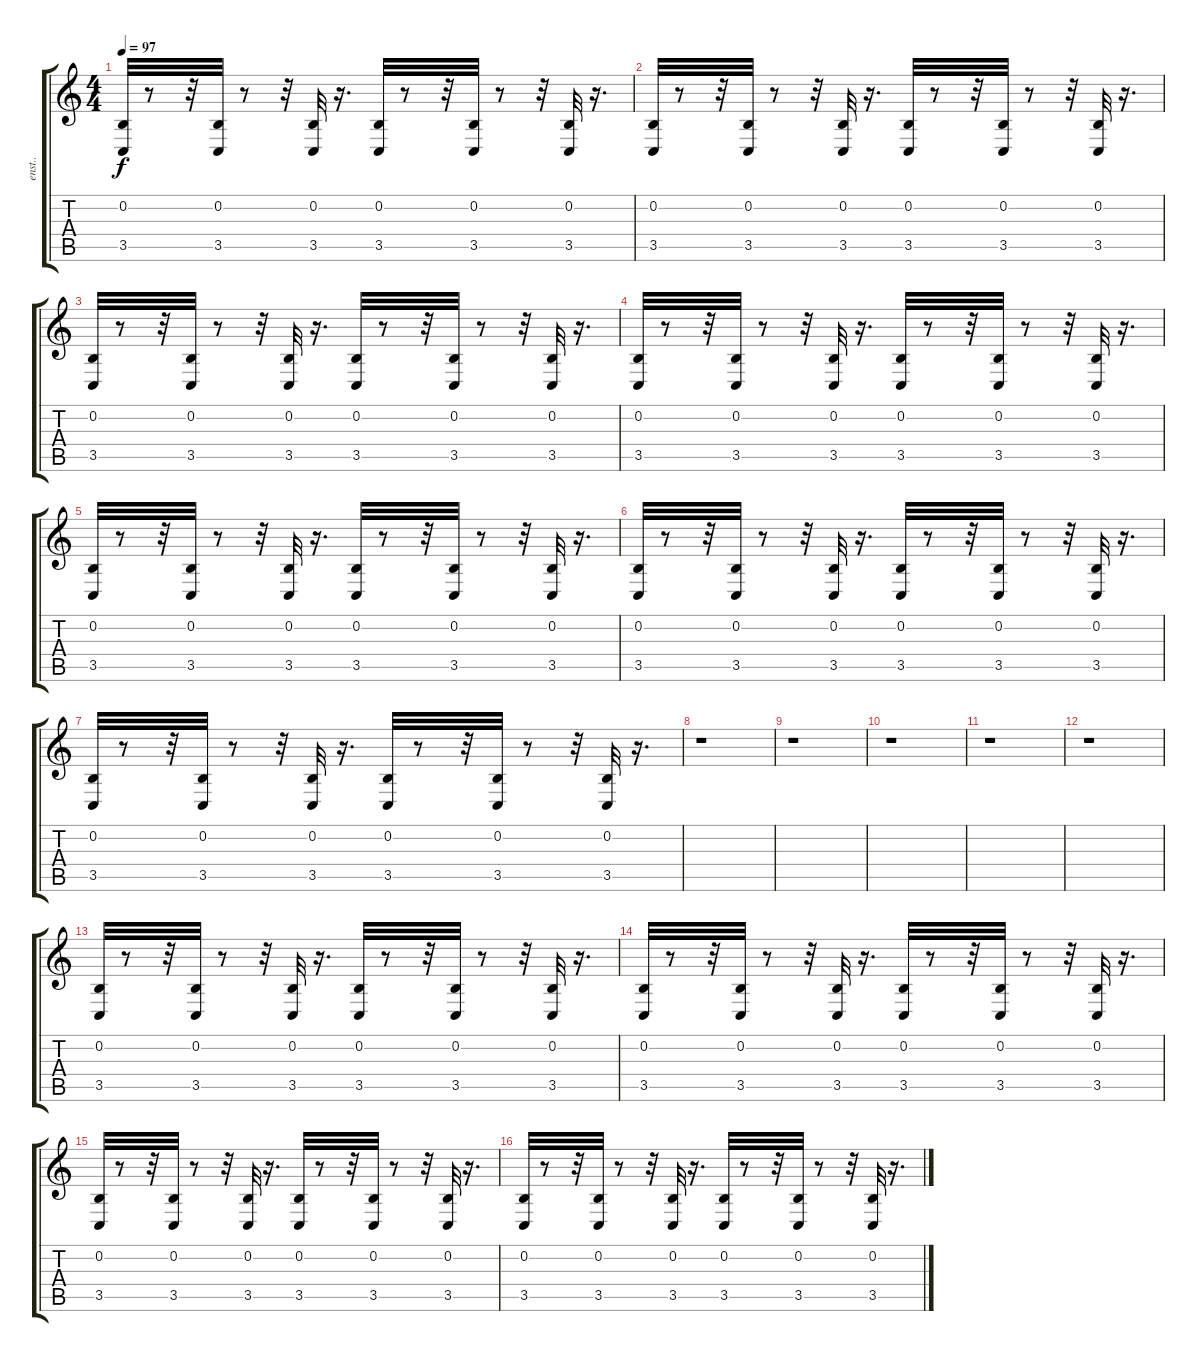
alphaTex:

\track ("enst.." "enst..") {instrument guitarfretnoise}
\staff {score tabs}
\tuning (E4 B3 G3 D3 A2 E2) {hide}
\ts (4 4)
\tempo 97
\clef g2
\ks c
(0.2 3.5).32{dy f} r.8 r.32 (0.2 3.5).32 r.8 r.32 (0.2 3.5).32 r.16{d} (0.2 3.5).32 r.8 r.32 (0.2 3.5).32 r.8 r.32 (0.2 3.5).32 r.16{d} |
(0.2 3.5).32 r.8 r.32 (0.2 3.5).32 r.8 r.32 (0.2 3.5).32 r.16{d} (0.2 3.5).32 r.8 r.32 (0.2 3.5).32 r.8 r.32 (0.2 3.5).32 r.16{d} |
(0.2 3.5).32 r.8 r.32 (0.2 3.5).32 r.8 r.32 (0.2 3.5).32 r.16{d} (0.2 3.5).32 r.8 r.32 (0.2 3.5).32 r.8 r.32 (0.2 3.5).32 r.16{d} |
(0.2 3.5).32 r.8 r.32 (0.2 3.5).32 r.8 r.32 (0.2 3.5).32 r.16{d} (0.2 3.5).32 r.8 r.32 (0.2 3.5).32 r.8 r.32 (0.2 3.5).32 r.16{d} |
(0.2 3.5).32 r.8 r.32 (0.2 3.5).32 r.8 r.32 (0.2 3.5).32 r.16{d} (0.2 3.5).32 r.8 r.32 (0.2 3.5).32 r.8 r.32 (0.2 3.5).32 r.16{d} |
(0.2 3.5).32 r.8 r.32 (0.2 3.5).32 r.8 r.32 (0.2 3.5).32 r.16{d} (0.2 3.5).32 r.8 r.32 (0.2 3.5).32 r.8 r.32 (0.2 3.5).32 r.16{d} |
(0.2 3.5).32 r.8 r.32 (0.2 3.5).32 r.8 r.32 (0.2 3.5).32 r.16{d} (0.2 3.5).32 r.8 r.32 (0.2 3.5).32 r.8 r.32 (0.2 3.5).32 r.16{d} |
r.1 |
r.1 |
r.1 |
r.1 |
r.1 |
(0.2 3.5).32 r.8 r.32 (0.2 3.5).32 r.8 r.32 (0.2 3.5).32 r.16{d} (0.2 3.5).32 r.8 r.32 (0.2 3.5).32 r.8 r.32 (0.2 3.5).32 r.16{d} |
(0.2 3.5).32 r.8 r.32 (0.2 3.5).32 r.8 r.32 (0.2 3.5).32 r.16{d} (0.2 3.5).32 r.8 r.32 (0.2 3.5).32 r.8 r.32 (0.2 3.5).32 r.16{d} |
(0.2 3.5).32 r.8 r.32 (0.2 3.5).32 r.8 r.32 (0.2 3.5).32 r.16{d} (0.2 3.5).32 r.8 r.32 (0.2 3.5).32 r.8 r.32 (0.2 3.5).32 r.16{d} |
(0.2 3.5).32 r.8 r.32 (0.2 3.5).32 r.8 r.32 (0.2 3.5).32 r.16{d} (0.2 3.5).32 r.8 r.32 (0.2 3.5).32 r.8 r.32 (0.2 3.5).32 r.16{d}
